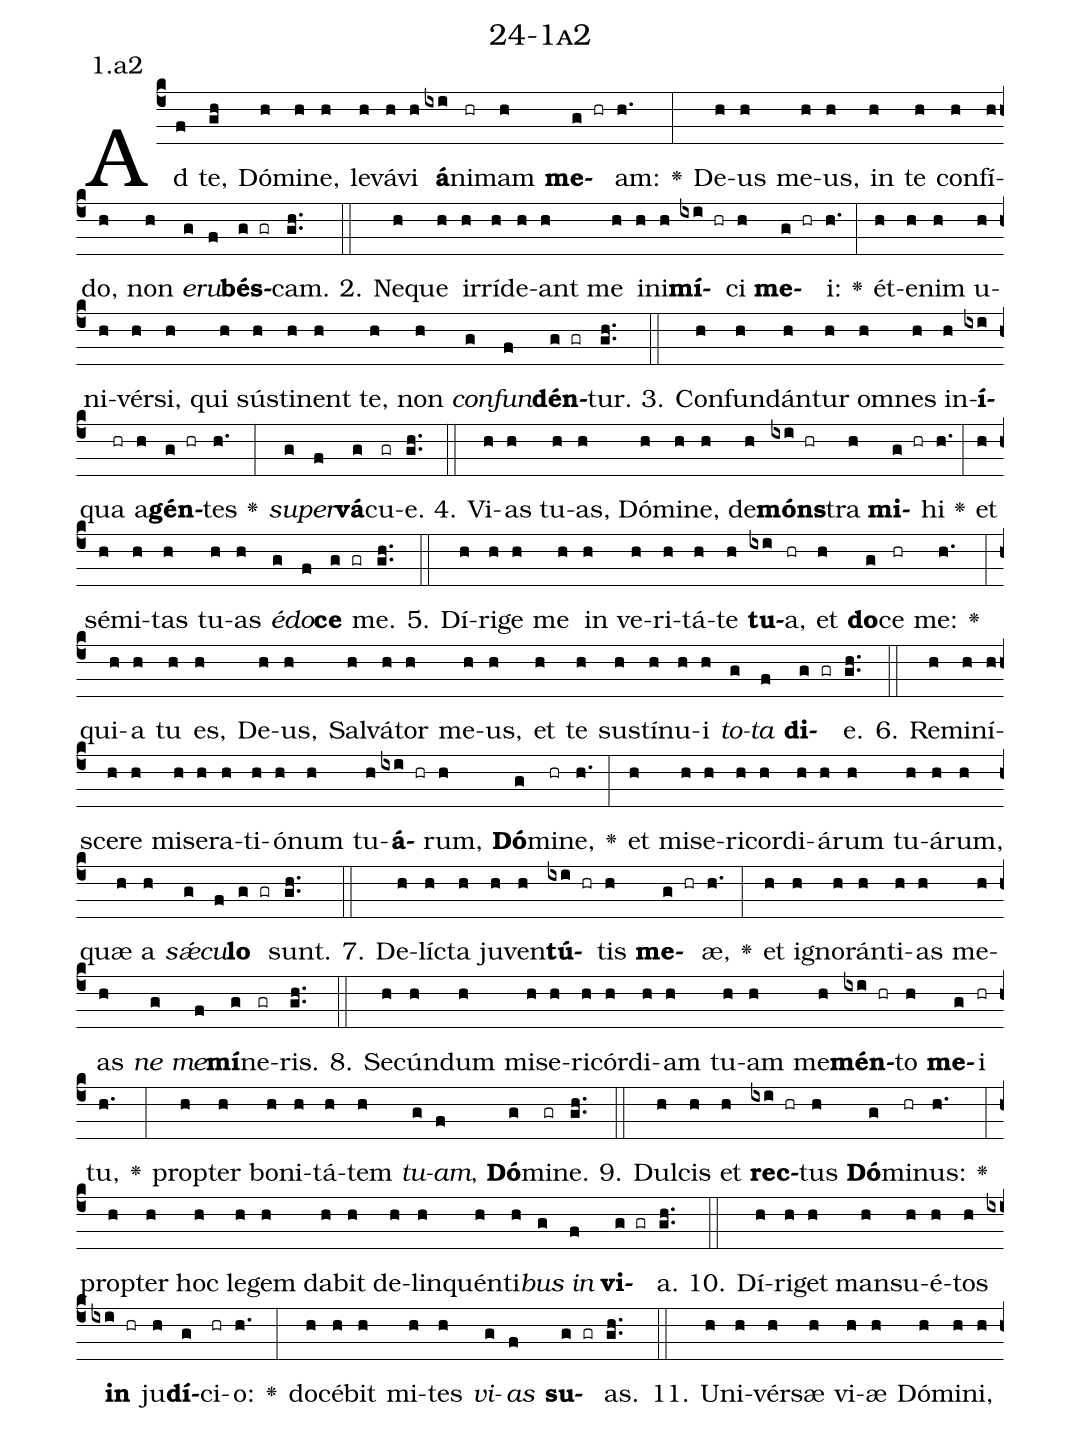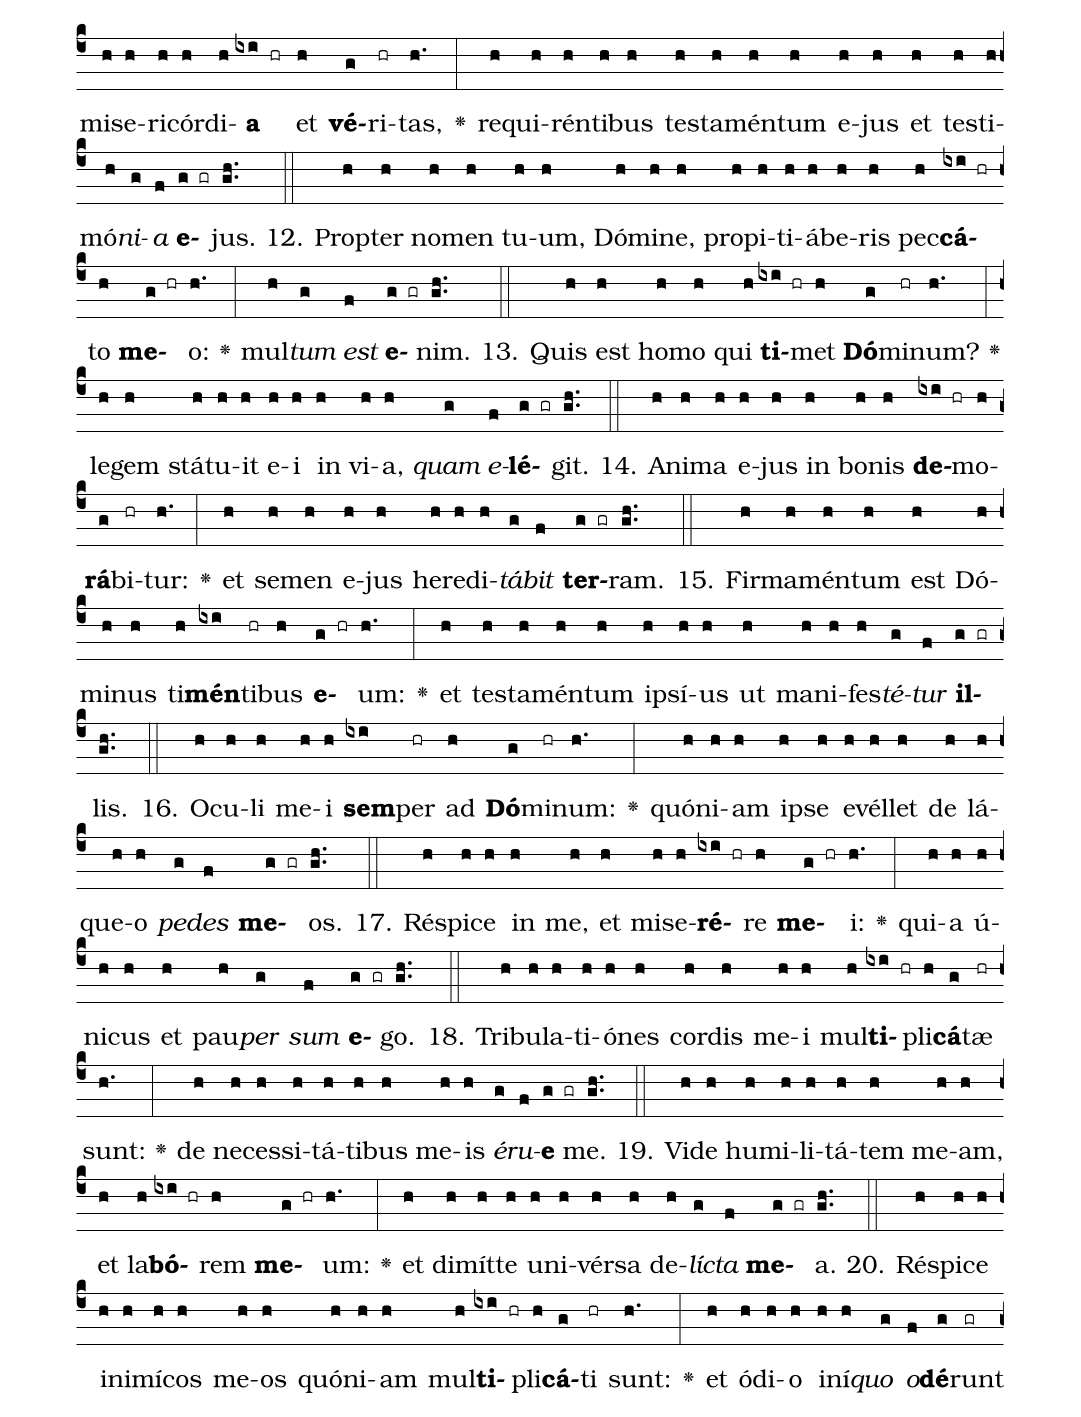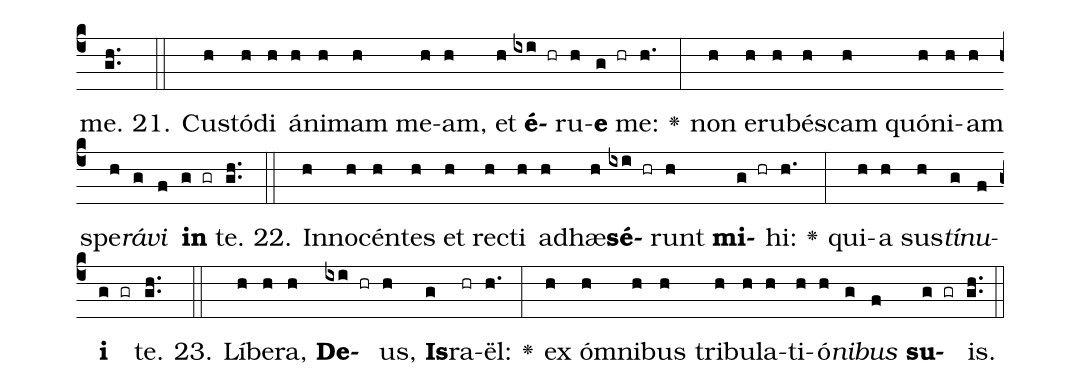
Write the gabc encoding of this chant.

name: 24-1a2;
annotation: 1.a2;
%%
(c4)Ad(f) te,(gh) Dó(h)mi(h)ne,(h) le(h)vá(h)vi(h) <b>á</b>(ixi)ni(hr)mam(h) <b>me</b>(g hr)am:(h.) <v>\greheightstar</v>(:) De(h)us(h) me(h)us,(h) in(h) te(h) con(h)fí(h)do,(h) non(h) <i>e</i>(g)<i>ru</i>(f)<b>bés</b>(g gr)cam.(gh..) (::)
2. Ne(h)que(h) ir(h)rí(h)de(h)ant(h) me(h) in(h)i(h)<b>mí</b>(ixi hr)ci(h) <b>me</b>(g hr)i:(h.) <v>\greheightstar</v>(:) ét(h)e(h)nim(h) u(h)ni(h)vér(h)si,(h) qui(h) sús(h)ti(h)nent(h) te,(h) non(h) <i>con</i>(g)<i>fun</i>(f)<b>dén</b>(g gr)tur.(gh..) (::)
3. Con(h)fun(h)dán(h)tur(h) om(h)nes(h) in(h)<b>í</b>(ixi)qua(hr) a(h)<b>gén</b>(g hr)tes(h.) <v>\greheightstar</v>(:) <i>su</i>(g)<i>per</i>(f)<b>vá</b>(g)cu(gr)e.(gh..) (::)
4. Vi(h)as(h) tu(h)as,(h) Dó(h)mi(h)ne,(h) de(h)<b>móns</b>(ixi hr)tra(h) <b>mi</b>(g hr)hi(h.) <v>\greheightstar</v>(:) et(h) sé(h)mi(h)tas(h) tu(h)as(h) <i>é</i>(g)<i>do</i>(f)<b>ce</b>(g gr) me.(gh..) (::)
5. Dí(h)ri(h)ge(h) me(h) in(h) ve(h)ri(h)tá(h)te(h) <b>tu</b>(ixi)a,(hr) et(h) <b>do</b>(g)ce(hr) me:(h.) <v>\greheightstar</v>(:) qui(h)a(h) tu(h) es,(h) De(h)us,(h) Sal(h)vá(h)tor(h) me(h)us,(h) et(h) te(h) sus(h)tí(h)nu(h)i(h) <i>to</i>(g)<i>ta</i>(f) <b>di</b>(g gr)e.(gh..) (::)
6. Re(h)mi(h)ní(h)sce(h)re(h) mi(h)se(h)ra(h)ti(h)ó(h)num(h) tu(h)<b>á</b>(ixi hr)rum,(h) <b>Dó</b>(g)mi(hr)ne,(h.) <v>\greheightstar</v>(:) et(h) mi(h)se(h)ri(h)cor(h)di(h)á(h)rum(h) tu(h)á(h)rum,(h) quæ(h) a(h) <i>sǽ</i>(g)<i>cu</i>(f)<b>lo</b>(g gr) sunt.(gh..) (::)
7. De(h)líc(h)ta(h) ju(h)ven(h)<b>tú</b>(ixi hr)tis(h) <b>me</b>(g hr)æ,(h.) <v>\greheightstar</v>(:) et(h) i(h)gno(h)rán(h)ti(h)as(h) me(h)as(h) <i>ne</i>(g) <i>me</i>(f)<b>mí</b>(g)ne(gr)ris.(gh..) (::)
8. Se(h)cún(h)dum(h) mi(h)se(h)ri(h)cór(h)di(h)am(h) tu(h)am(h) me(h)<b>mén</b>(ixi hr)to(h) <b>me</b>(g)i(hr) tu,(h.) <v>\greheightstar</v>(:) prop(h)ter(h) bo(h)ni(h)tá(h)tem(h) <i>tu</i>(g)<i>am</i>,(f) <b>Dó</b>(g)mi(gr)ne.(gh..) (::)
9. Dul(h)cis(h) et(h) <b>rec</b>(ixi hr)tus(h) <b>Dó</b>(g)mi(hr)nus:(h.) <v>\greheightstar</v>(:) prop(h)ter(h) hoc(h) le(h)gem(h) da(h)bit(h) de(h)lin(h)quén(h)ti(h)<i>bus</i>(g) <i>in</i>(f) <b>vi</b>(g gr)a.(gh..) (::)
10. Dí(h)ri(h)get(h) man(h)su(h)é(h)tos(h) <b>in</b>(ixi hr) ju(h)<b>dí</b>(g)ci(hr)o:(h.) <v>\greheightstar</v>(:) do(h)cé(h)bit(h) mi(h)tes(h) <i>vi</i>(g)<i>as</i>(f) <b>su</b>(g gr)as.(gh..) (::)
11. U(h)ni(h)vér(h)sæ(h) vi(h)æ(h) Dó(h)mi(h)ni,(h) mi(h)se(h)ri(h)cór(h)di(h)<b>a</b>(ixi hr) et(h) <b>vé</b>(g)ri(hr)tas,(h.) <v>\greheightstar</v>(:) re(h)qui(h)rén(h)ti(h)bus(h) tes(h)ta(h)mén(h)tum(h) e(h)jus(h) et(h) tes(h)ti(h)mó(h)<i>ni</i>(g)<i>a</i>(f) <b>e</b>(g gr)jus.(gh..) (::)
12. Prop(h)ter(h) no(h)men(h) tu(h)um,(h) Dó(h)mi(h)ne,(h) pro(h)pi(h)ti(h)á(h)be(h)ris(h) pec(h)<b>cá</b>(ixi hr)to(h) <b>me</b>(g hr)o:(h.) <v>\greheightstar</v>(:) mul(h)<i>tum</i>(g) <i>est</i>(f) <b>e</b>(g gr)nim.(gh..) (::)
13. Quis(h) est(h) ho(h)mo(h) qui(h) <b>ti</b>(ixi hr)met(h) <b>Dó</b>(g)mi(hr)num?(h.) <v>\greheightstar</v>(:) le(h)gem(h) stá(h)tu(h)it(h) e(h)i(h) in(h) vi(h)a,(h) <i>quam</i>(g) <i>e</i>(f)<b>lé</b>(g gr)git.(gh..) (::)
14. A(h)ni(h)ma(h) e(h)jus(h) in(h) bo(h)nis(h) <b>de</b>(ixi hr)mo(h)<b>rá</b>(g)bi(hr)tur:(h.) <v>\greheightstar</v>(:) et(h) se(h)men(h) e(h)jus(h) he(h)re(h)di(h)<i>tá</i>(g)<i>bit</i>(f) <b>ter</b>(g gr)ram.(gh..) (::)
15. Fir(h)ma(h)mén(h)tum(h) est(h) Dó(h)mi(h)nus(h) ti(h)<b>mén</b>(ixi)ti(hr)bus(h) <b>e</b>(g hr)um:(h.) <v>\greheightstar</v>(:) et(h) tes(h)ta(h)mén(h)tum(h) ip(h)sí(h)us(h) ut(h) ma(h)ni(h)fes(h)<i>té</i>(g)<i>tur</i>(f) <b>il</b>(g gr)lis.(gh..) (::)
16. O(h)cu(h)li(h) me(h)i(h) <b>sem</b>(ixi)per(hr) ad(h) <b>Dó</b>(g)mi(hr)num:(h.) <v>\greheightstar</v>(:) quón(h)i(h)am(h) ip(h)se(h) e(h)vél(h)let(h) de(h) lá(h)que(h)o(h) <i>pe</i>(g)<i>des</i>(f) <b>me</b>(g gr)os.(gh..) (::)
17. Ré(h)spi(h)ce(h) in(h) me,(h) et(h) mi(h)se(h)<b>ré</b>(ixi hr)re(h) <b>me</b>(g hr)i:(h.) <v>\greheightstar</v>(:) qui(h)a(h) ú(h)ni(h)cus(h) et(h) pau(h)<i>per</i>(g) <i>sum</i>(f) <b>e</b>(g gr)go.(gh..) (::)
18. Tri(h)bu(h)la(h)ti(h)ó(h)nes(h) cor(h)dis(h) me(h)i(h) mul(h)<b>ti</b>(ixi hr)pli(h)<b>cá</b>(g)tæ(hr) sunt:(h.) <v>\greheightstar</v>(:) de(h) ne(h)ces(h)si(h)tá(h)ti(h)bus(h) me(h)is(h) <i>é</i>(g)<i>ru</i>(f)<b>e</b>(g gr) me.(gh..) (::)
19. Vi(h)de(h) hu(h)mi(h)li(h)tá(h)tem(h) me(h)am,(h) et(h) la(h)<b>bó</b>(ixi hr)rem(h) <b>me</b>(g hr)um:(h.) <v>\greheightstar</v>(:) et(h) di(h)mít(h)te(h) u(h)ni(h)vér(h)sa(h) de(h)<i>líc</i>(g)<i>ta</i>(f) <b>me</b>(g gr)a.(gh..) (::)
20. Ré(h)spi(h)ce(h) in(h)i(h)mí(h)cos(h) me(h)os(h) quón(h)i(h)am(h) mul(h)<b>ti</b>(ixi hr)pli(h)<b>cá</b>(g)ti(hr) sunt:(h.) <v>\greheightstar</v>(:) et(h) ó(h)di(h)o(h) in(h)í(h)<i>quo</i>(g) <i>o</i>(f)<b>dé</b>(g)runt(gr) me.(gh..) (::)
21. Cus(h)tó(h)di(h) á(h)ni(h)mam(h) me(h)am,(h) et(h) <b>é</b>(ixi hr)ru(h)<b>e</b>(g hr) me:(h.) <v>\greheightstar</v>(:) non(h) e(h)ru(h)bés(h)cam(h) quón(h)i(h)am(h) spe(h)<i>rá</i>(g)<i>vi</i>(f) <b>in</b>(g gr) te.(gh..) (::)
22. In(h)no(h)cén(h)tes(h) et(h) rec(h)ti(h) ad(h)hæ(h)<b>sé</b>(ixi hr)runt(h) <b>mi</b>(g hr)hi:(h.) <v>\greheightstar</v>(:) qui(h)a(h) sus(h)<i>tí</i>(g)<i>nu</i>(f)<b>i</b>(g gr) te.(gh..) (::)
23. Lí(h)be(h)ra,(h) <b>De</b>(ixi hr)us,(h) <b>Is</b>(g)ra(hr)ël:(h.) <v>\greheightstar</v>(:) ex(h) óm(h)ni(h)bus(h) tri(h)bu(h)la(h)ti(h)ó(h)<i>ni</i>(g)<i>bus</i>(f) <b>su</b>(g gr)is.(gh..) (::)
